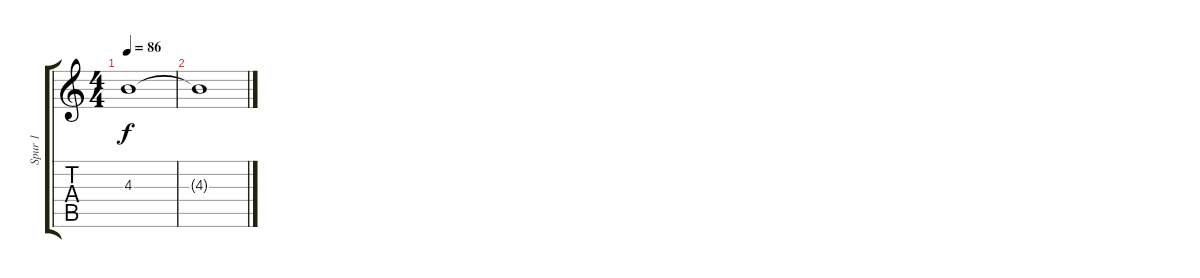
\track ("Spur 1" "Spur 1") {instrument electricguitarclean}
\staff {score tabs}
\tuning (E4 B3 G3 D3 A2 E2) {hide}
\ts (4 4)
\tempo 86
\clef g2
\ks c
4.3.1{dy f} |
4.3{t}.1
